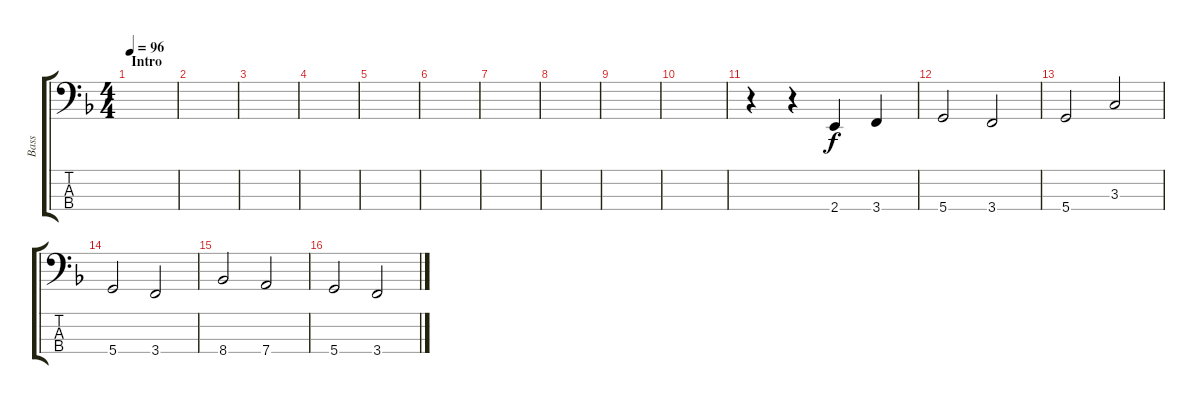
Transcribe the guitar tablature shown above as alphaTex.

\track ("Bass" "Bass") {instrument electricbasspick}
\staff {score tabs}
\tuning (G2 D2 A1 D1) {hide}
\ts (4 4)
\section ("" "Intro")
\tempo 96
\clef f4
\ks dminor
|
|
|
|
|
|
|
|
|
|
r.4 r.4 2.4.4 3.4.4 |
5.4.2 3.4.2 |
5.4.2 3.3.2 |
5.4.2 3.4.2 |
8.4.2 7.4.2 |
5.4.2 3.4.2
